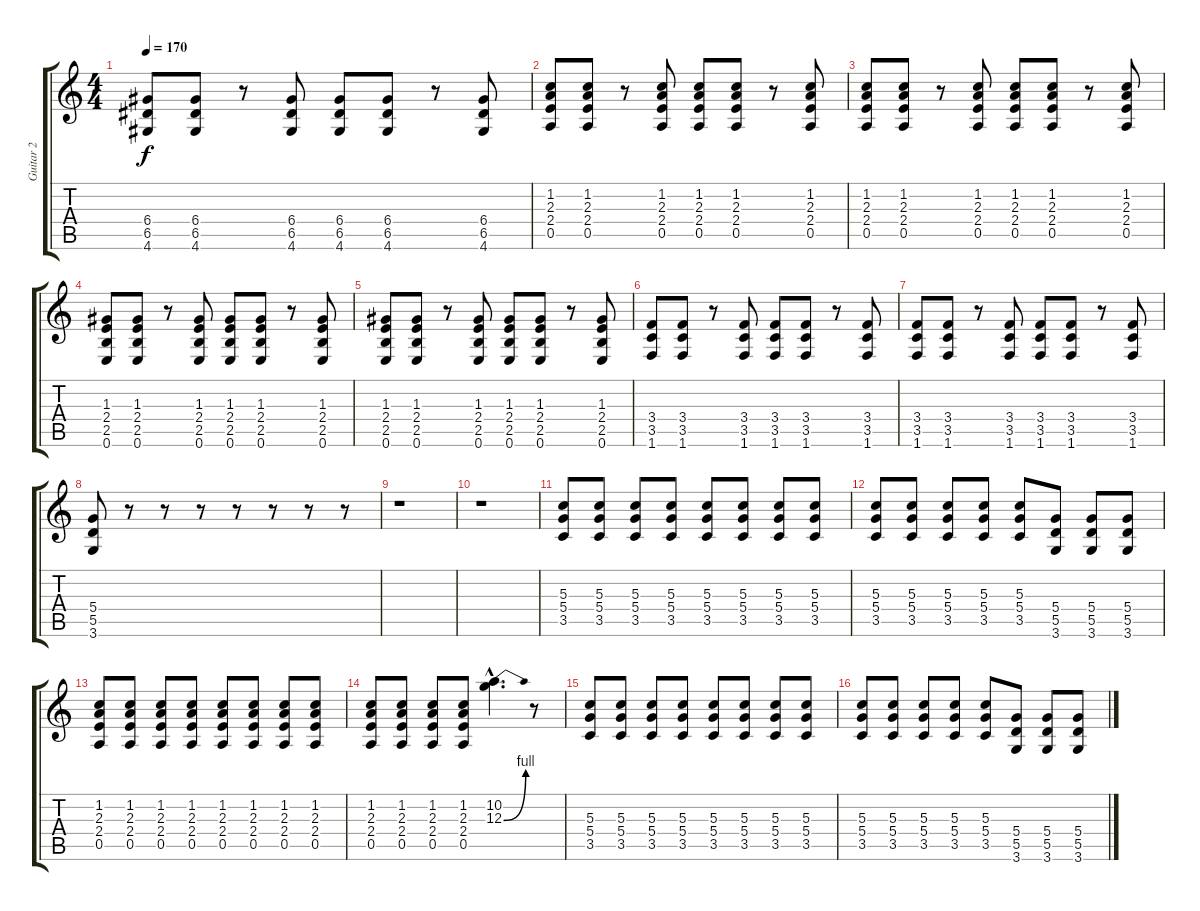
\track ("Guitar 2" "Guitar 2") {instrument distortionguitar}
\staff {score tabs}
\tuning (E4 B3 G3 D3 A2 E2) {hide}
\ts (4 4)
\tempo 170
\clef g2
\ks c
(6.4 6.5 4.6).8{dy f} (6.4 6.5 4.6).8 r.8 (6.4 6.5 4.6).8 (6.4 6.5 4.6).8 (6.4 6.5 4.6).8 r.8 (6.4 6.5 4.6).8 |
(1.2 2.3 2.4 0.5).8 (1.2 2.3 2.4 0.5).8 r.8 (1.2 2.3 2.4 0.5).8 (1.2 2.3 2.4 0.5).8 (1.2 2.3 2.4 0.5).8 r.8 (1.2 2.3 2.4 0.5).8 |
(1.2 2.3 2.4 0.5).8 (1.2 2.3 2.4 0.5).8 r.8 (1.2 2.3 2.4 0.5).8 (1.2 2.3 2.4 0.5).8 (1.2 2.3 2.4 0.5).8 r.8 (1.2 2.3 2.4 0.5).8 |
(1.3 2.4 2.5 0.6).8 (1.3 2.4 2.5 0.6).8 r.8 (1.3 2.4 2.5 0.6).8 (1.3 2.4 2.5 0.6).8 (1.3 2.4 2.5 0.6).8 r.8 (1.3 2.4 2.5 0.6).8 |
(1.3 2.4 2.5 0.6).8 (1.3 2.4 2.5 0.6).8 r.8 (1.3 2.4 2.5 0.6).8 (1.3 2.4 2.5 0.6).8 (1.3 2.4 2.5 0.6).8 r.8 (1.3 2.4 2.5 0.6).8 |
(3.4 3.5 1.6).8 (3.4 3.5 1.6).8 r.8 (3.4 3.5 1.6).8 (3.4 3.5 1.6).8 (3.4 3.5 1.6).8 r.8 (3.4 3.5 1.6).8 |
(3.4 3.5 1.6).8 (3.4 3.5 1.6).8 r.8 (3.4 3.5 1.6).8 (3.4 3.5 1.6).8 (3.4 3.5 1.6).8 r.8 (3.4 3.5 1.6).8 |
(5.4 5.5 3.6).8 r.8 r.8 r.8 r.8 r.8 r.8 r.8 |
r.1 |
r.1 |
(5.3 5.4 3.5).8 (5.3 5.4 3.5).8 (5.3 5.4 3.5).8 (5.3 5.4 3.5).8 (5.3 5.4 3.5).8 (5.3 5.4 3.5).8 (5.3 5.4 3.5).8 (5.3 5.4 3.5).8 |
(5.3 5.4 3.5).8 (5.3 5.4 3.5).8 (5.3 5.4 3.5).8 (5.3 5.4 3.5).8 (5.3 5.4 3.5).8 (5.4 5.5 3.6).8 (5.4 5.5 3.6).8 (5.4 5.5 3.6).8 |
(1.2 2.3 2.4 0.5).8 (1.2 2.3 2.4 0.5).8 (1.2 2.3 2.4 0.5).8 (1.2 2.3 2.4 0.5).8 (1.2 2.3 2.4 0.5).8 (1.2 2.3 2.4 0.5).8 (1.2 2.3 2.4 0.5).8 (1.2 2.3 2.4 0.5).8 |
(1.2 2.3 2.4 0.5).8 (1.2 2.3 2.4 0.5).8 (1.2 2.3 2.4 0.5).8 (1.2 2.3 2.4 0.5).8 (10.2{hac} 12.3{be (bend 0 0 60 4) hac}).4{d} r.8 |
(5.3 5.4 3.5).8 (5.3 5.4 3.5).8 (5.3 5.4 3.5).8 (5.3 5.4 3.5).8 (5.3 5.4 3.5).8 (5.3 5.4 3.5).8 (5.3 5.4 3.5).8 (5.3 5.4 3.5).8 |
(5.3 5.4 3.5).8 (5.3 5.4 3.5).8 (5.3 5.4 3.5).8 (5.3 5.4 3.5).8 (5.3 5.4 3.5).8 (5.4 5.5 3.6).8 (5.4 5.5 3.6).8 (5.4 5.5 3.6).8
